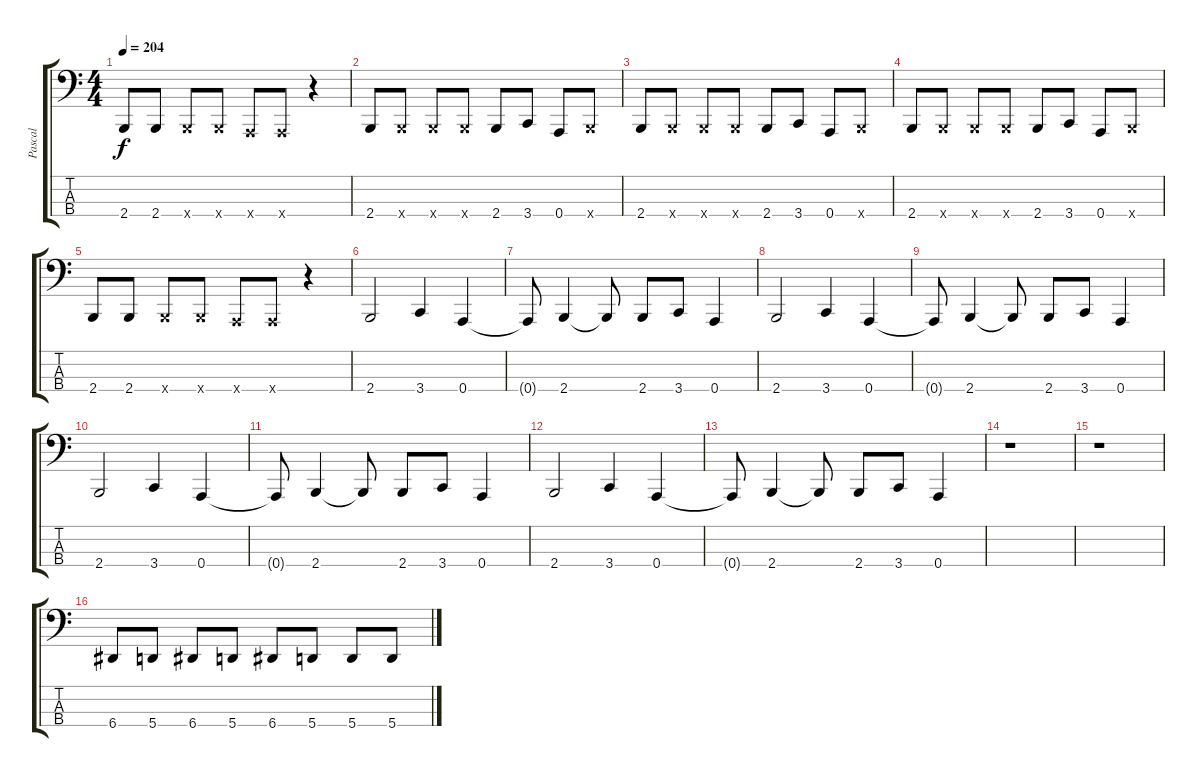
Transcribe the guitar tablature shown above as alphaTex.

\track ("Pascal" "Pascal") {instrument electricbasspick}
\staff {score tabs}
\tuning (D2 A1 E1 A0) {hide}
\ts (4 4)
\tempo 204
\clef f4
\ks c
2.4.8{dy f} 2.4.8 2.4{x}.8 2.4{x}.8 0.4{x}.8 0.4{x}.8 r.4 |
2.4.8 2.4{x}.8 2.4{x}.8 2.4{x}.8 2.4.8 3.4.8 0.4.8 2.4{x}.8 |
2.4.8 2.4{x}.8 2.4{x}.8 2.4{x}.8 2.4.8 3.4.8 0.4.8 2.4{x}.8 |
2.4.8 2.4{x}.8 2.4{x}.8 2.4{x}.8 2.4.8 3.4.8 0.4.8 2.4{x}.8 |
2.4.8 2.4.8 2.4{x}.8 2.4{x}.8 0.4{x}.8 0.4{x}.8 r.4 |
2.4.2 3.4.4 0.4.4 |
0.4{t}.8 2.4.4 2.4{t}.8 2.4.8 3.4.8 0.4.4 |
2.4.2 3.4.4 0.4.4 |
0.4{t}.8 2.4.4 2.4{t}.8 2.4.8 3.4.8 0.4.4 |
2.4.2 3.4.4 0.4.4 |
0.4{t}.8 2.4.4 2.4{t}.8 2.4.8 3.4.8 0.4.4 |
2.4.2 3.4.4 0.4.4 |
0.4{t}.8 2.4.4 2.4{t}.8 2.4.8 3.4.8 0.4.4 |
r.1 |
r.1 |
6.4.8 5.4.8 6.4.8 5.4.8 6.4.8 5.4.8 5.4.8 5.4.8
